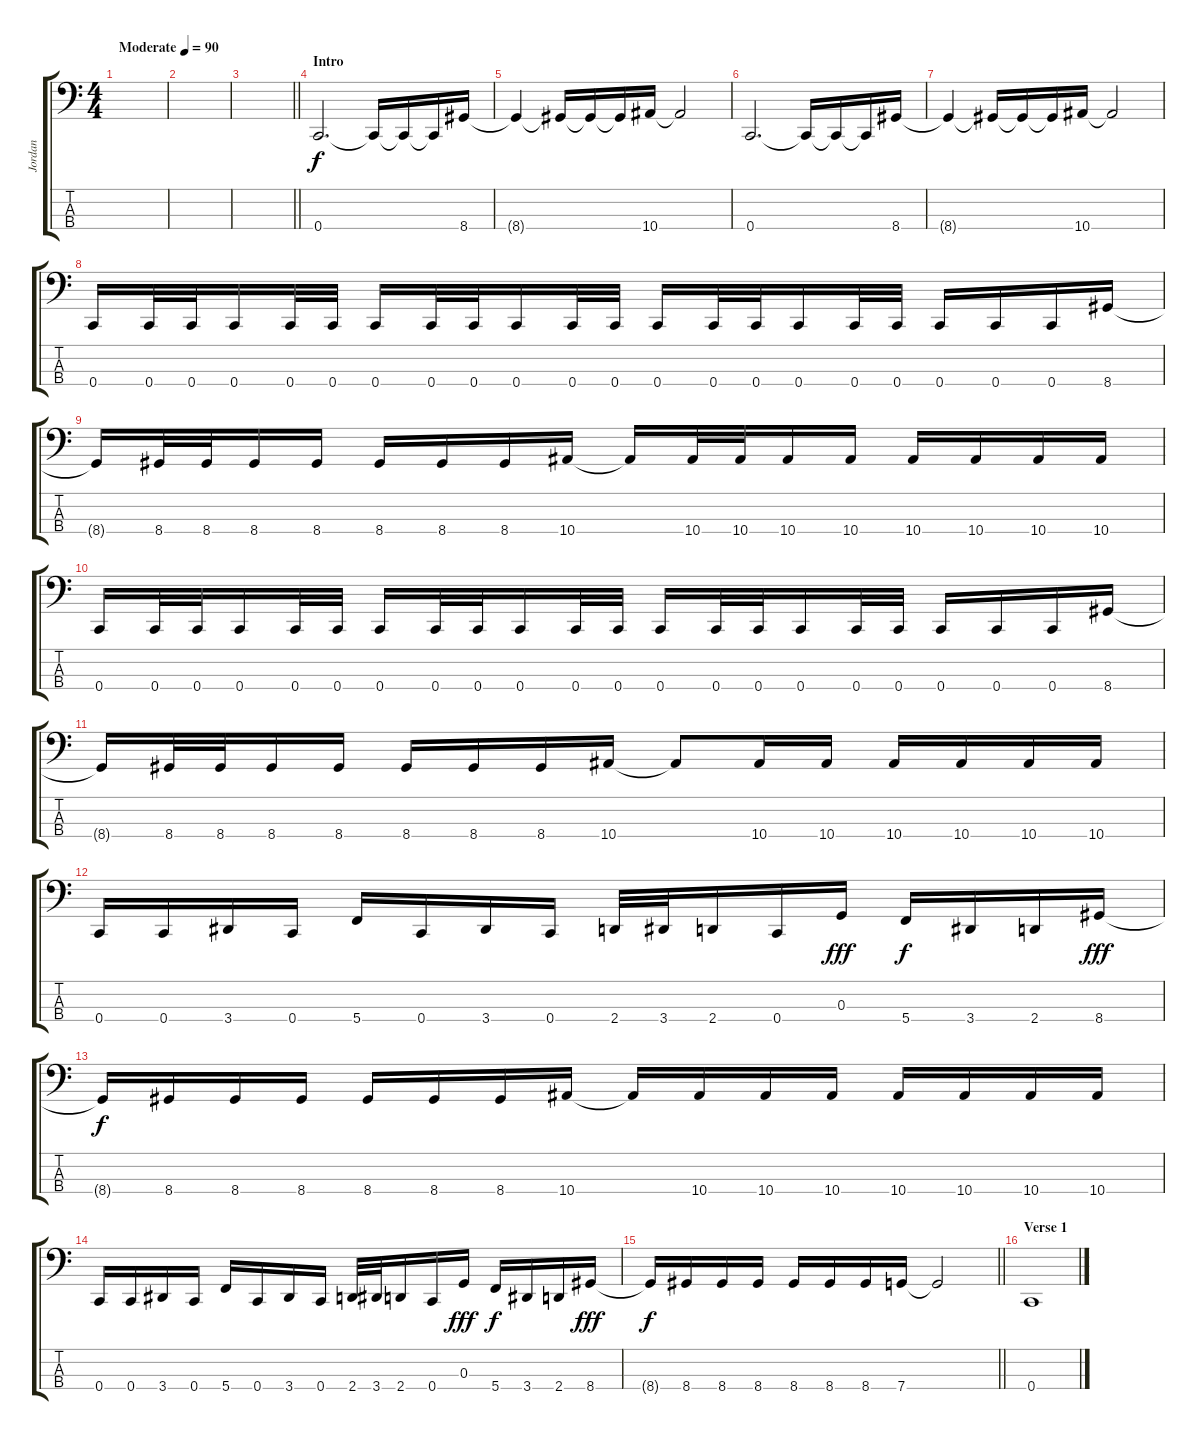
\track ("Jordan" "Jordan") {instrument electricbassfinger}
\staff {score tabs}
\tuning (F2 C2 G1 C1) {hide}
\ts (4 4)
\tempo (90 "Moderate")
\clef f4
\ks c
|
|
\barLineRight lightlight
|
\section ("" "Intro")
0.4.2{d} 0.4{t}.16 0.4{t}.16 0.4{t}.16 8.4.16 |
8.4{t}.4 8.4{t}.16 8.4{t}.16 8.4{t}.16 10.4.16 10.4{t}.2 |
0.4.2{d} 0.4{t}.16 0.4{t}.16 0.4{t}.16 8.4.16 |
8.4{t}.4 8.4{t}.16 8.4{t}.16 8.4{t}.16 10.4.16 10.4{t}.2 |
0.4.16 0.4.32 0.4.32 0.4.16 0.4.32 0.4.32 0.4.16 0.4.32 0.4.32 0.4.16 0.4.32 0.4.32 0.4.16 0.4.32 0.4.32 0.4.16 0.4.32 0.4.32 0.4.16 0.4.16 0.4.16 8.4.16 |
8.4{t}.16 8.4.32 8.4.32 8.4.16 8.4.16 8.4.16 8.4.16 8.4.16 10.4.16 10.4{t}.16 10.4.32 10.4.32 10.4.16 10.4.16 10.4.16 10.4.16 10.4.16 10.4.16 |
0.4.16 0.4.32 0.4.32 0.4.16 0.4.32 0.4.32 0.4.16 0.4.32 0.4.32 0.4.16 0.4.32 0.4.32 0.4.16 0.4.32 0.4.32 0.4.16 0.4.32 0.4.32 0.4.16 0.4.16 0.4.16 8.4.16 |
8.4{t}.16 8.4.32 8.4.32 8.4.16 8.4.16 8.4.16 8.4.16 8.4.16 10.4.16 10.4{t}.8 10.4.16 10.4.16 10.4.16 10.4.16 10.4.16 10.4.16 |
0.4.16 0.4.16 3.4.16 0.4.16 5.4.16 0.4.16 3.4.16 0.4.16 2.4.32 3.4.32 2.4.16 0.4.16 0.3.16{dy fff} 5.4.16{dy f} 3.4.16 2.4.16 8.4.16{dy fff} |
8.4{t}.16{dy f} 8.4.16 8.4.16 8.4.16 8.4.16 8.4.16 8.4.16 10.4.16 10.4{t}.16 10.4.16 10.4.16 10.4.16 10.4.16 10.4.16 10.4.16 10.4.16 |
0.4.16 0.4.16 3.4.16 0.4.16 5.4.16 0.4.16 3.4.16 0.4.16 2.4.32 3.4.32 2.4.16 0.4.16 0.3.16{dy fff} 5.4.16{dy f} 3.4.16 2.4.16 8.4.16{dy fff} |
\barLineRight lightlight
8.4{t}.16{dy f} 8.4.16 8.4.16 8.4.16 8.4.16 8.4.16 8.4.16 7.4.16 7.4{t}.2 |
\section ("" "Verse 1")
0.4.1
